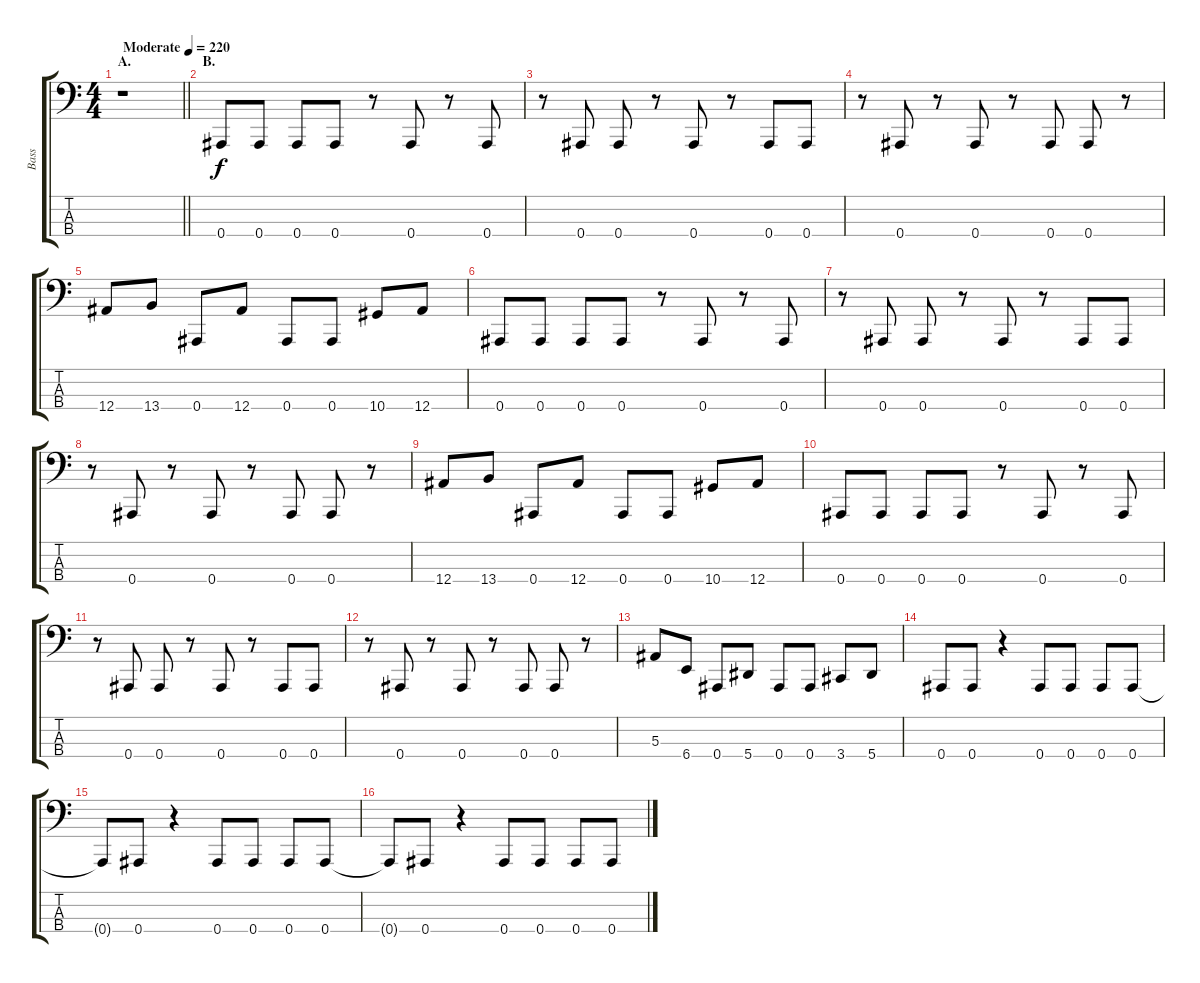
\track ("Bass" "Bass") {instrument electricbasspick}
\staff {score tabs}
\tuning (Eb2 Bb1 F1 Bb0) {hide}
\ts (4 4)
\section ("" "A.")
\tempo (220 "Moderate")
\clef f4
\barLineRight lightlight
\ks c
r.1{dy f instrument electricbasspick} |
\section ("" "B.")
0.4.8 0.4.8 0.4.8 0.4.8 r.8 0.4.8 r.8 0.4.8 |
r.8 0.4.8 0.4.8 r.8 0.4.8 r.8 0.4.8 0.4.8 |
r.8 0.4.8 r.8 0.4.8 r.8 0.4.8 0.4.8 r.8 |
12.4.8 13.4.8 0.4.8 12.4.8 0.4.8 0.4.8 10.4.8 12.4.8 |
0.4.8 0.4.8 0.4.8 0.4.8 r.8 0.4.8 r.8 0.4.8 |
r.8 0.4.8 0.4.8 r.8 0.4.8 r.8 0.4.8 0.4.8 |
r.8 0.4.8 r.8 0.4.8 r.8 0.4.8 0.4.8 r.8 |
12.4.8 13.4.8 0.4.8 12.4.8 0.4.8 0.4.8 10.4.8 12.4.8 |
0.4.8 0.4.8 0.4.8 0.4.8 r.8 0.4.8 r.8 0.4.8 |
r.8 0.4.8 0.4.8 r.8 0.4.8 r.8 0.4.8 0.4.8 |
r.8 0.4.8 r.8 0.4.8 r.8 0.4.8 0.4.8 r.8 |
5.3.8 6.4.8 0.4.8 5.4.8 0.4.8 0.4.8 3.4.8 5.4.8 |
0.4.8 0.4.8 r.4 0.4.8 0.4.8 0.4.8 0.4.8 |
0.4{t}.8 0.4.8 r.4 0.4.8 0.4.8 0.4.8 0.4.8 |
0.4{t}.8 0.4.8 r.4 0.4.8 0.4.8 0.4.8 0.4.8
